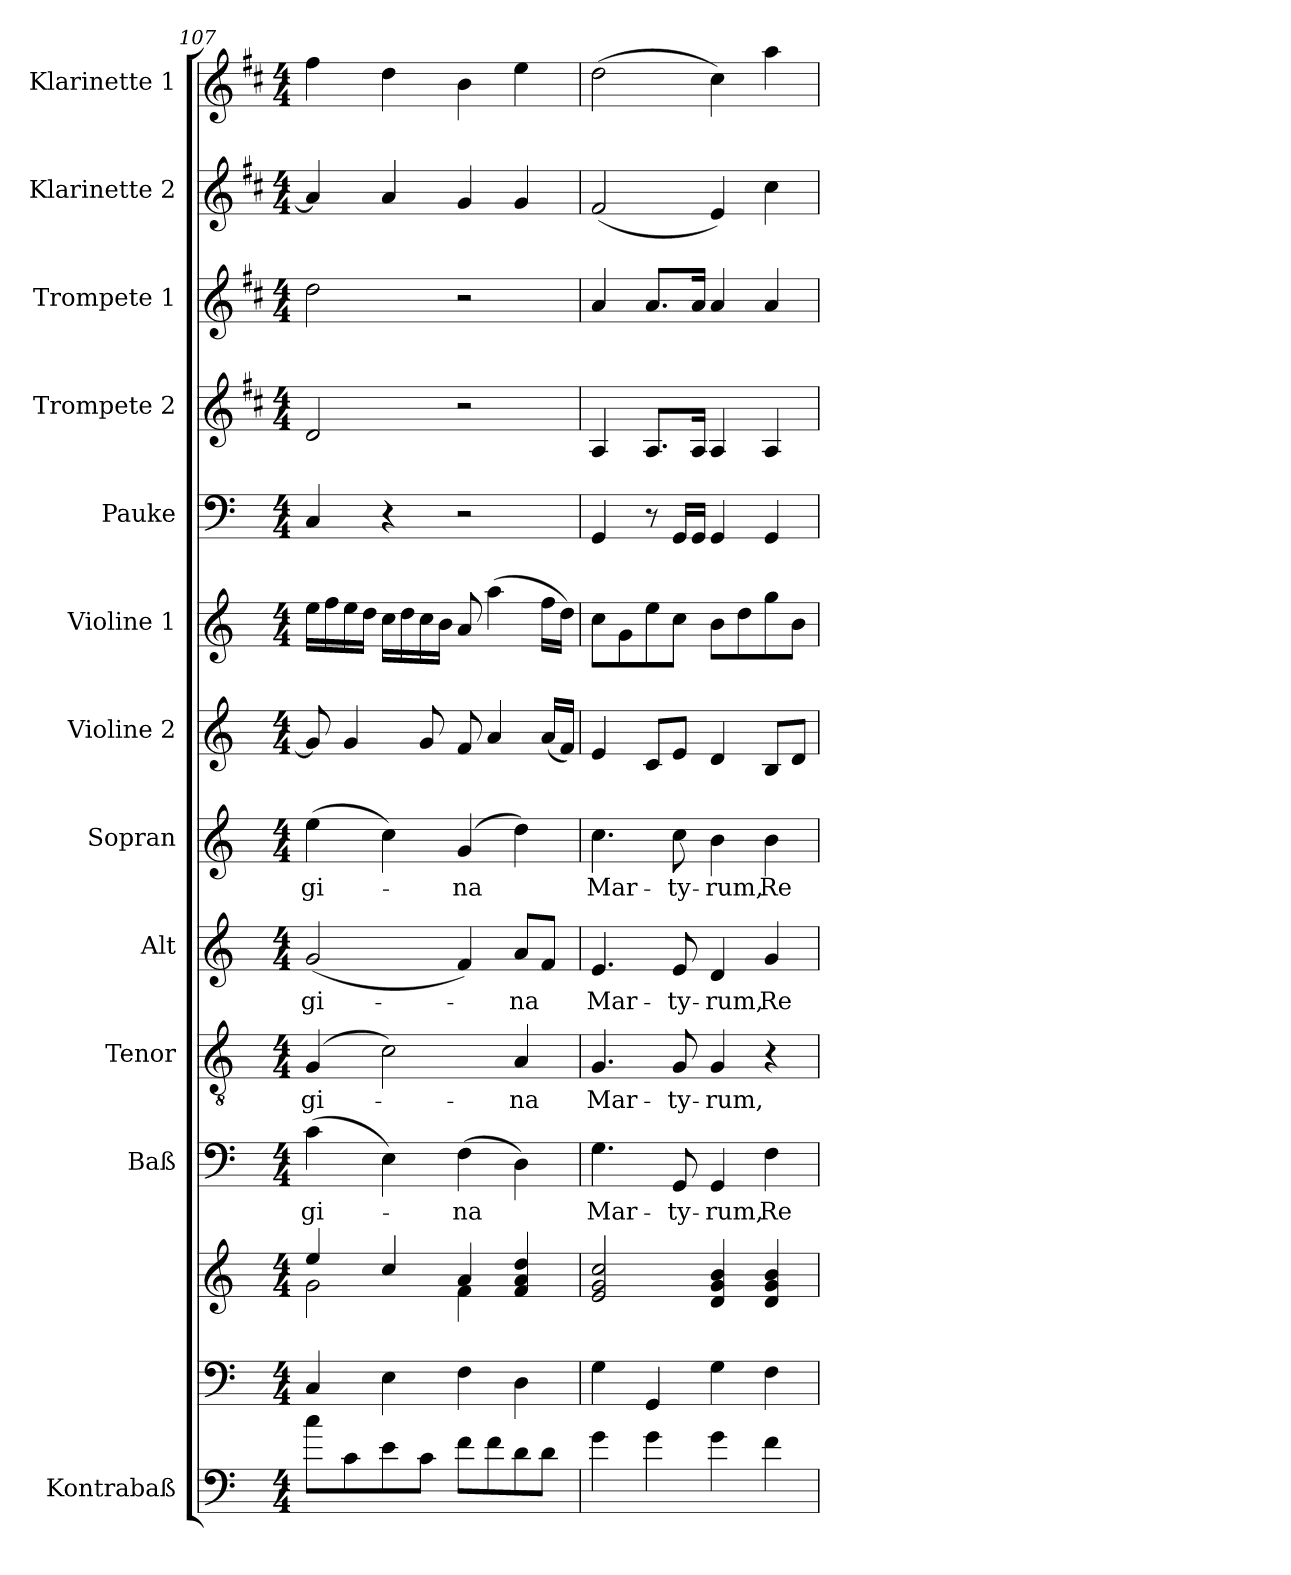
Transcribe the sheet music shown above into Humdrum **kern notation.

**kern	**kern	**kern	**kern	**text	**kern	**text	**kern	**text	**kern	**text	**kern	**kern	**kern	**kern	**kern	**kern	**kern
*part13	*part12	*part12	*part11	*part11	*part10	*part10	*part9	*part9	*part8	*part8	*part7	*part6	*part5	*part4	*part3	*part2	*part1
*staff14	*staff13	*staff12	*staff11	*staff11	*staff10	*staff10	*staff9	*staff9	*staff8	*staff8	*staff7	*staff6	*staff5	*staff4	*staff3	*staff2	*staff1
*I"Kontrabaß	*	*	*I"Baß	*	*I"Tenor	*	*I"Alt	*	*I"Sopran	*	*I"Violine 2	*I"Violine 1	*I"Pauke	*I"Trompete 2	*I"Trompete 1	*I"Klarinette 2	*I"Klarinette 1
*	*	*	*	*	*	*	*	*	*	*	*I'Vln	*I'Vln	*	*I'Tpt	*I'Tpt	*	*
*clefF4	*clefF4	*clefG2	*clefF4	*	*clefGv2	*	*clefG2	*	*clefG2	*	*clefG2	*clefG2	*clefF4	*clefG2	*clefG2	*clefG2	*clefG2
*ITrd7c12	*	*	*	*	*	*	*	*	*	*	*	*	*	*ITrd1c2	*ITrd1c2	*ITrd1c2	*ITrd1c2
*k[]	*k[]	*k[]	*k[]	*	*k[]	*	*k[]	*	*k[]	*	*k[]	*k[]	*k[]	*k[]	*k[]	*k[]	*k[]
*C:	*C:	*C:	*C:	*	*C:	*	*C:	*	*C:	*	*C:	*C:	*C:	*C:	*C:	*C:	*C:
*M4/4	*M4/4	*M4/4	*M4/4	*	*M4/4	*	*M4/4	*	*M4/4	*	*M4/4	*M4/4	*M4/4	*M4/4	*M4/4	*M4/4	*M4/4
=107	=107	=107	=107	=107	=107	=107	=107	=107	=107	=107	=107	=107	=107	=107	=107	=107	=107
*	*	*^	*	*	*	*	*	*	*	*	*	*	*	*	*	*	*
!	!	!	!	!	!LO:LY:b	!	!LO:LY:b	!	!LO:LY:b	!	!LO:LY:b	!	!	!	!	!	!	!
8c\L	4C/	4ee/	2g\	(>4c\	-gi-	(4G/	-gi-	(<2g/	-gi-	(>4ee\	-gi-	8g/]	16ee\LL	4C/	2c/	2cc\	4g/]	4ee\
.	.	.	.	.	.	.	.	.	.	.	.	.	16ff\	.	.	.	.	.
8C\	.	.	.	.	.	.	.	.	.	.	.	4g/	16ee\	.	.	.	.	.
.	.	.	.	.	.	.	.	.	.	.	.	.	16dd\JJ	.	.	.	.	.
8E\	4E\	4cc/	.	4E\)	.	2c\)	.	.	.	4cc\)	.	.	16cc\LL	4r	.	.	4g/	4cc\
.	.	.	.	.	.	.	.	.	.	.	.	.	16dd\	.	.	.	.	.
8C\J	.	.	.	.	.	.	.	.	.	.	.	8g/	16cc\	.	.	.	.	.
.	.	.	.	.	.	.	.	.	.	.	.	.	16b\JJ	.	.	.	.	.
!	!	!	!	!	!LO:LY:b	!	!	!	!	!	!LO:LY:b	!	!	!	!	!	!	!
8F\L	4F\	4a/	4f\	(>4F\	-na	.	.	4f/)	.	(4g/	-na	8f/	8a/	2r	2r	2r	4f/	4a\
8F\	.	.	.	.	.	.	.	.	.	.	.	4a/	(>4aa\	.	.	.	.	.
!	!	!	!	!	!	!	!LO:LY:b	!	!LO:LY:b	!	!	!	!	!	!	!	!	!
8D\	4D\	4f/ 4a/ 4dd/	4ryy	4D\)	.	4A/	-na	8a/L	-na	4dd\)	.	.	.	.	.	.	4f/	4dd\
8D\J	.	.	.	.	.	.	.	8f/J	.	.	.	(<16a/LL	16ff\LL	.	.	.	.	.
.	.	.	.	.	.	.	.	.	.	.	.	16f/JJ)	16dd\JJ)	.	.	.	.	.
*	*	*v	*v	*	*	*	*	*	*	*	*	*	*	*	*	*	*	*
=108	=108	=108	=108	=108	=108	=108	=108	=108	=108	=108	=108	=108	=108	=108	=108	=108	=108
!	!	!	!	!LO:LY:b	!	!LO:LY:b	!	!LO:LY:b	!	!LO:LY:b	!	!	!	!	!	!	!
4G\	4G\	2e/ 2g/ 2cc/	4.G\	Mar-	4.G/	Mar-	4.e/	Mar-	4.cc\	Mar-	4e/	8cc\L	4GG/	4G/	4g/	(<2e/	(>2cc\
.	.	.	.	.	.	.	.	.	.	.	.	8g\	.	.	.	.	.
4G\	4GG/	.	.	.	.	.	.	.	.	.	8c/L	8ee\	8r	8.G/L	8.g/L	.	.
!	!	!	!	!LO:LY:b	!	!LO:LY:b	!	!LO:LY:b	!	!LO:LY:b	!	!	!	!	!	!	!
.	.	.	8GG/	-ty-	8G/	-ty-	8e/	-ty-	8cc\	-ty-	8e/J	8cc\J	16GG/LL	.	.	.	.
.	.	.	.	.	.	.	.	.	.	.	.	.	16GG/JJ	16G/Jk	16g/Jk	.	.
!	!	!	!	!LO:LY:b	!	!LO:LY:b	!	!LO:LY:b	!	!LO:LY:b	!	!	!	!	!	!	!
4G\	4G\	4d/ 4g/ 4b/	4GG/	-rum,	4G/	-rum,	4d/	-rum,	4b\	-rum,	4d/	8b\L	4GG/	4G/	4g/	4d/)	4b\)
.	.	.	.	.	.	.	.	.	.	.	.	8dd\	.	.	.	.	.
!	!	!	!	!LO:LY:b	!	!	!	!LO:LY:b	!	!LO:LY:b	!	!	!	!	!	!	!
4F\	4F\	4d/ 4g/ 4b/	4F\	Re-	4r	.	4g/	Re-	4b\	Re-	8B/L	8gg\	4GG/	4G/	4g/	4b\	4gg\
.	.	.	.	.	.	.	.	.	.	.	8d/J	8b\J	.	.	.	.	.
=	=	=	=	=	=	=	=	=	=	=	=	=	=	=	=	=	=
*-	*-	*-	*-	*-	*-	*-	*-	*-	*-	*-	*-	*-	*-	*-	*-	*-	*-
